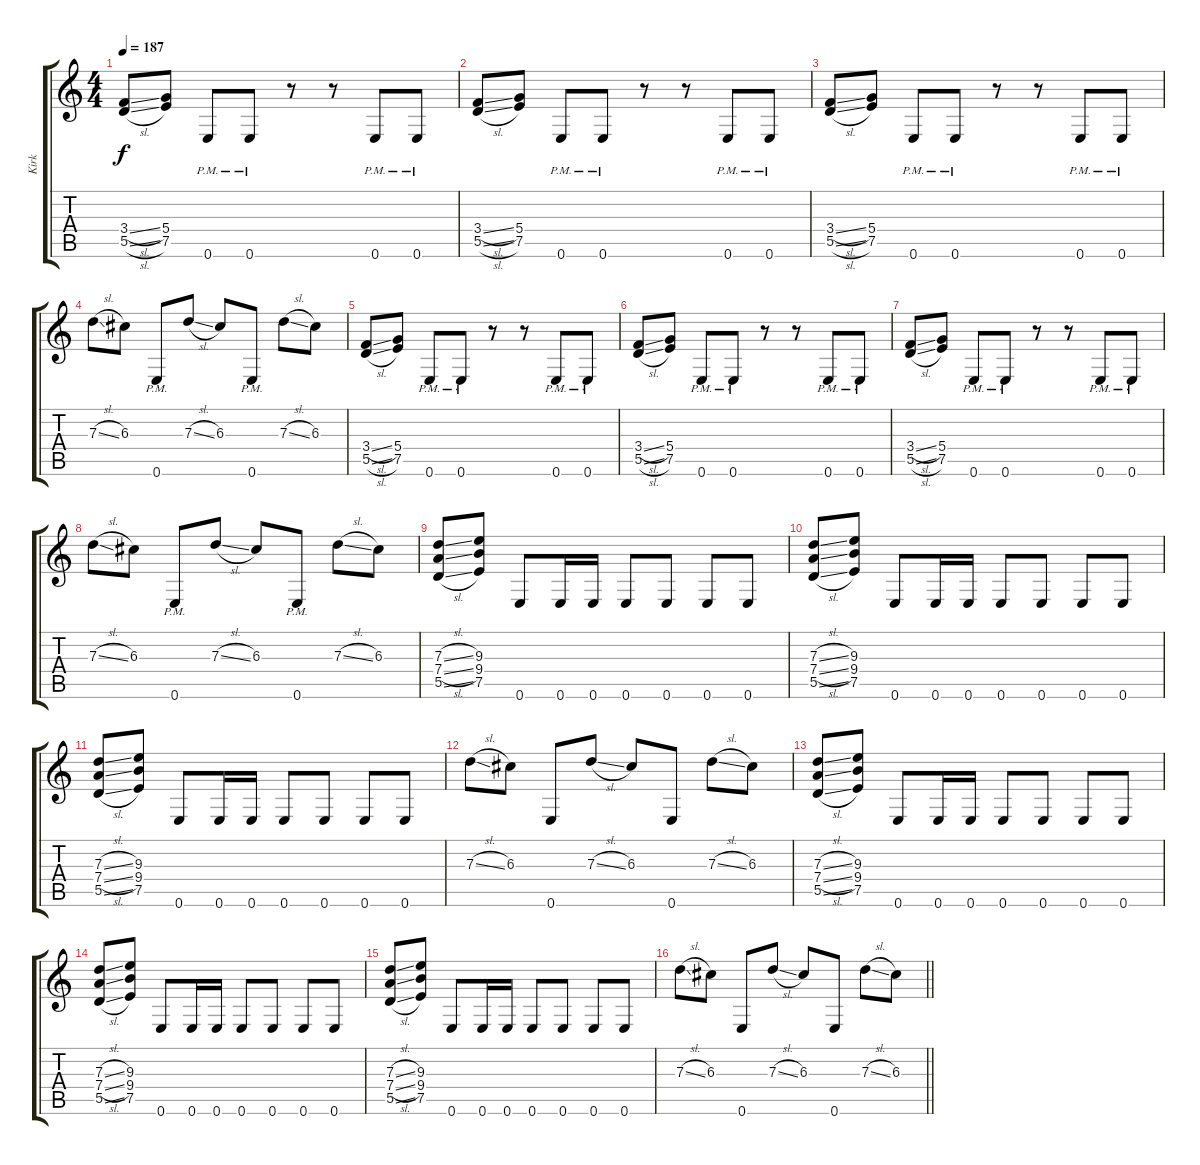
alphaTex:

\track ("Kirk" "Kirk") {instrument distortionguitar}
\staff {score tabs}
\tuning (E4 B3 G3 D3 A2 E2) {hide}
\ts (4 4)
\tempo 187
\clef g2
\ks c
(3.4{sl} 5.5{sl}).8{dy f} (5.4 7.5).8 0.6{pm}.8 0.6{pm}.8 r.8 r.8 0.6{pm}.8 0.6{pm}.8 |
(3.4{sl} 5.5{sl}).8 (5.4 7.5).8 0.6{pm}.8 0.6{pm}.8 r.8 r.8 0.6{pm}.8 0.6{pm}.8 |
(3.4{sl} 5.5{sl}).8 (5.4 7.5).8 0.6{pm}.8 0.6{pm}.8 r.8 r.8 0.6{pm}.8 0.6{pm}.8 |
7.3{sl}.8 6.3.8 0.6{pm}.8 7.3{sl}.8 6.3.8 0.6{pm}.8 7.3{sl}.8 6.3.8 |
(3.4{sl} 5.5{sl}).8 (5.4 7.5).8 0.6{pm}.8 0.6{pm}.8 r.8 r.8 0.6{pm}.8 0.6{pm}.8 |
(3.4{sl} 5.5{sl}).8 (5.4 7.5).8 0.6{pm}.8 0.6{pm}.8 r.8 r.8 0.6{pm}.8 0.6{pm}.8 |
(3.4{sl} 5.5{sl}).8 (5.4 7.5).8 0.6{pm}.8 0.6{pm}.8 r.8 r.8 0.6{pm}.8 0.6{pm}.8 |
7.3{sl}.8 6.3.8 0.6{pm}.8 7.3{sl}.8 6.3.8 0.6{pm}.8 7.3{sl}.8 6.3.8 |
(7.3{sl} 7.4{sl} 5.5{sl}).8 (9.3 9.4 7.5).8 0.6.8 0.6.16 0.6.16 0.6.8 0.6.8 0.6.8 0.6.8 |
(7.3{sl} 7.4{sl} 5.5{sl}).8 (9.3 9.4 7.5).8 0.6.8 0.6.16 0.6.16 0.6.8 0.6.8 0.6.8 0.6.8 |
(7.3{sl} 7.4{sl} 5.5{sl}).8 (9.3 9.4 7.5).8 0.6.8 0.6.16 0.6.16 0.6.8 0.6.8 0.6.8 0.6.8 |
7.3{sl}.8 6.3.8 0.6.8 7.3{sl}.8 6.3.8 0.6.8 7.3{sl}.8 6.3.8 |
(7.3{sl} 7.4{sl} 5.5{sl}).8 (9.3 9.4 7.5).8 0.6.8 0.6.16 0.6.16 0.6.8 0.6.8 0.6.8 0.6.8 |
(7.3{sl} 7.4{sl} 5.5{sl}).8 (9.3 9.4 7.5).8 0.6.8 0.6.16 0.6.16 0.6.8 0.6.8 0.6.8 0.6.8 |
(7.3{sl} 7.4{sl} 5.5{sl}).8 (9.3 9.4 7.5).8 0.6.8 0.6.16 0.6.16 0.6.8 0.6.8 0.6.8 0.6.8 |
\barLineRight lightlight
7.3{sl}.8 6.3.8 0.6.8 7.3{sl}.8 6.3.8 0.6.8 7.3{sl}.8 6.3.8
